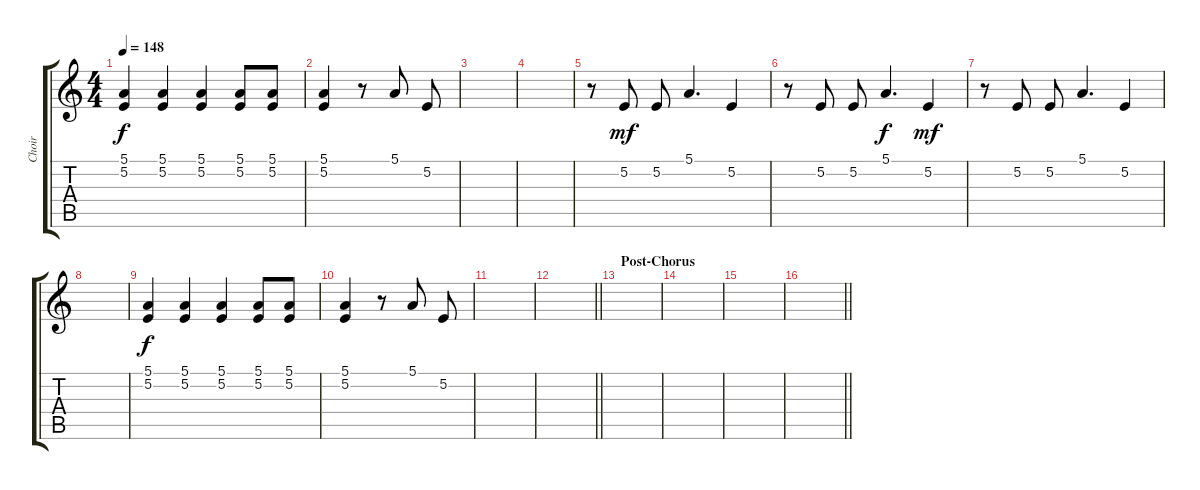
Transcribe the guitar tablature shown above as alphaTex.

\track ("Choir" "Choir") {instrument voiceoohs}
\staff {score tabs}
\tuning (E4 B3 G3 D3 A2 E2) {hide}
\ts (4 4)
\tempo 148
\clef g2
\ks c
(5.1 5.2).4{dy f} (5.1 5.2).4 (5.1 5.2).4 (5.1 5.2).8 (5.1 5.2).8 |
(5.1 5.2).4 r.8 5.1.8 5.2.8 |
|
|
r.8 5.2.8{dy mf} 5.2.8 5.1.4{d} 5.2.4 |
r.8 5.2.8 5.2.8 5.1.4{d dy f} 5.2.4{dy mf} |
r.8 5.2.8 5.2.8 5.1.4{d} 5.2.4 |
|
(5.1 5.2).4{dy f} (5.1 5.2).4 (5.1 5.2).4 (5.1 5.2).8 (5.1 5.2).8 |
(5.1 5.2).4 r.8 5.1.8 5.2.8 |
|
\barLineRight lightlight
|
\section ("" "Post-Chorus")
|
|
|
\barLineRight lightlight
